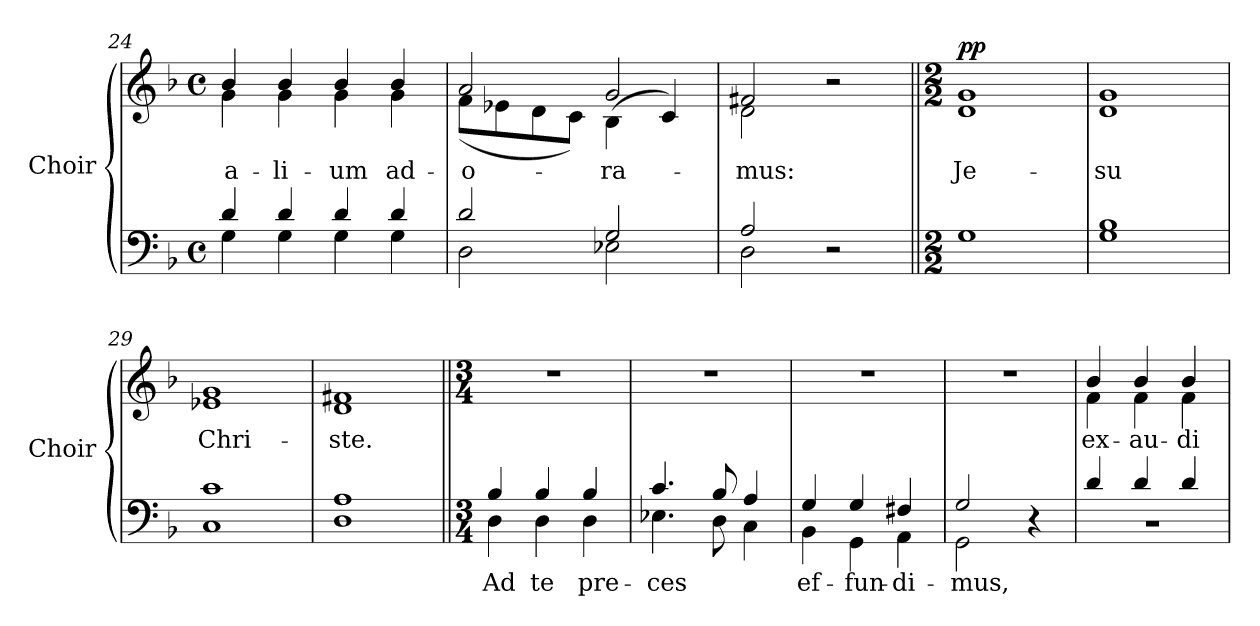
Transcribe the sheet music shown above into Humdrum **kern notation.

**kern	**text	**kern	**text	**dynam
*part1	*part1	*part1	*part1	*part1
*staff2	*staff2	*staff1	*staff1	*staff1/2
*I"Choir	*	*	*	*
*I'Choir	*	*	*	*
*clefF4	*	*clefG2	*	*
*k[b-]	*	*k[b-]	*	*
*F:	*	*F:	*	*
*M4/4	*	*M4/4	*	*
*met(c)	*	*met(c)	*	*
=24	=24	=24	=24	=24
*^	*	*	*	*
!	!	!	!	!LO:LY:b:color=#000000	!
*	*	*	*^	*	*
4di/	4Gi\	.	4b-i/	4gi\	a-	.
!	!	!	!	!	!LO:LY:b:color=#000000	!
4di/	4Gi\	.	4b-i/	4gi\	-li-	.
!	!	!	!	!	!LO:LY:b:color=#000000	!
4di/	4Gi\	.	4b-i/	4gi\	-um	.
!	!	!	!	!	!LO:LY:b:color=#000000	!
4di/	4Gi\	.	4b-i/	4gi\	ad-	.
=25	=25	=25	=25	=25	=25	=25
!	!	!	!	!	!LO:LY:b:color=#000000	!
2di/	2Di\	.	2ai/	(8fi\L	-o-	.
.	.	.	.	8e-Xi\	.	.
.	.	.	.	8di\	.	.
.	.	.	.	8ci\J)	.	.
!	!	!	!	!	!LO:LY:b:color=#000000	!
2Gi/	2E-Xi\	.	2gi/	(4B-i\	-ra-	.
.	.	.	.	4ci/)	.	.
!!LO:LB:g=z	!!
=26	=26	=26	=26	=26	=26	=26
!	!	!	!	!	!LO:LY:b:color=#000000	!
2Ai/	2Di\	.	2f#Xi/	2di\	-mus:	.
2r	2ryy	.	2r	2ryy	.	.
*v	*v	*	*	*	*	*
=27||	=27||	=27||	=27||	=27||	=27||
*M2/2	*	*M2/2	*	*	*
*^	*	*	*	*	*
!	!	!	!	!	!LO:LY:b:color=#000000	!
*v	*v	*	*	*	*	*
1Gi	.	1gi	1di	Je-	p p
=28	=28	=28	=28	=28	=28
!	!	!	!	!LO:LY:b:color=#000000	!
1Gi 1B-i	.	1di	1gi	-su	.
=29	=29	=29	=29	=29	=29
!	!	!	!	!LO:LY:b:color=#000000	!
1Ci 1ci	.	1e-Xi	1gi	Chri-	.
=30	=30	=30	=30	=30	=30
!	!	!	!	!LO:LY:b:color=#000000	!
1Di 1Ai	.	1di	1f#Xi	-ste.	.
*	*	*v	*v	*	*
=31||	=31||	=31||	=31||	=31||
*M3/4	*	*M3/4	*	*
*	*	*^	*	*
!	!LO:LY:b:color=#000000	!LO:N:vis=1	!	!	!
*^	*	*v	*v	*	*
4B-i/	4Di\	Ad	2.r	.	.
!	!	!LO:LY:b:color=#000000	!	!	!
4B-i/	4Di\	te	.	.	.
!	!	!LO:LY:b:color=#000000	!	!	!
4B-i/	4Di\	pre-	.	.	.
=32	=32	=32	=32	=32	=32
!	!	!LO:LY:b:color=#000000	!LO:N:vis=1	!	!
4.ci/	4.E-Xi\	-ces	2.r	.	.
8B-i/	8Di\	.	.	.	.
4Ai/	4Ci\	.	.	.	.
=33	=33	=33	=33	=33	=33
!	!	!LO:LY:b:color=#000000	!LO:N:vis=1	!	!
4Gi/	4BB-i\	ef-	2.r	.	.
!	!	!LO:LY:b:color=#000000	!	!	!
4Gi/	4GGi\	-fun-	.	.	.
!	!	!LO:LY:b:color=#000000	!	!	!
4F#Xi/	4AAi\	-di-	.	.	.
=34	=34	=34	=34	=34	=34
!	!	!LO:LY:b:color=#000000	!LO:N:vis=1	!	!
2Gi/	2GGi\	-mus,	2.r	.	.
4r	4ryy	.	.	.	.
=35	=35	=35	=35	=35	=35
!	!LO:N:vis=1	!	!	!	!
!	!	!	!	!LO:LY:b:color=#000000	!
*	*	*	*^	*	*
4di/	2.r	.	4b-i/	4fi\	ex-	.
!	!	!	!	!	!LO:LY:b:color=#000000	!
4di/	.	.	4b-i/	4fi\	-au-	.
!	!	!	!	!	!LO:LY:b:color=#000000	!
4di/	.	.	4b-i/	4fi\	-di	.
*v	*v	*	*	*	*	*
*	*	*v	*v	*	*
=	=	=	=	=
*-	*-	*-	*-	*-
